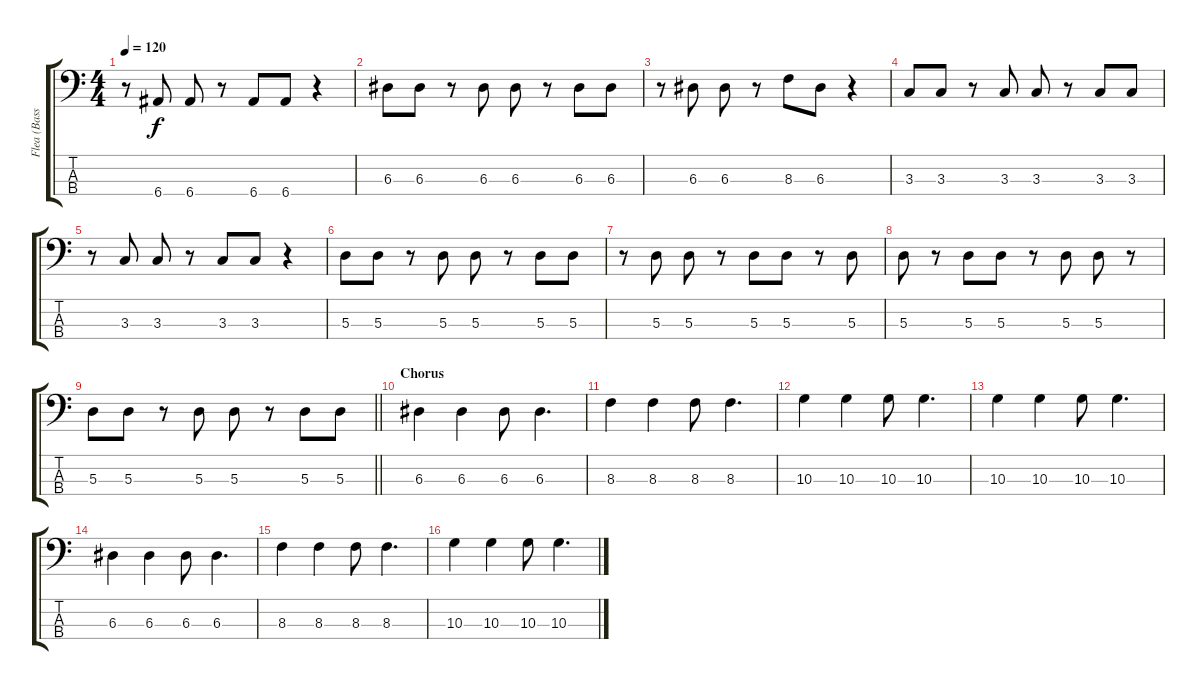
\track ("Flea (Bass)" "Flea (Bass") {instrument electricbassfinger}
\staff {score tabs}
\tuning (G2 D2 A1 E1) {hide}
\ts (4 4)
\tempo 120
\clef f4
\ks c
r.8{dy f} 6.4.8 6.4.8 r.8 6.4.8 6.4.8 r.4 |
6.3.8 6.3.8 r.8 6.3.8 6.3.8 r.8 6.3.8 6.3.8 |
r.8 6.3.8 6.3.8 r.8 8.3.8 6.3.8 r.4 |
3.3.8 3.3.8 r.8 3.3.8 3.3.8 r.8 3.3.8 3.3.8 |
r.8 3.3.8 3.3.8 r.8 3.3.8 3.3.8 r.4 |
5.3.8 5.3.8 r.8 5.3.8 5.3.8 r.8 5.3.8 5.3.8 |
r.8 5.3.8 5.3.8 r.8 5.3.8 5.3.8 r.8 5.3.8 |
5.3.8 r.8 5.3.8 5.3.8 r.8 5.3.8 5.3.8 r.8 |
\barLineRight lightlight
5.3.8 5.3.8 r.8 5.3.8 5.3.8 r.8 5.3.8 5.3.8 |
\section ("" "Chorus")
6.3.4 6.3.4 6.3.8 6.3.4{d} |
8.3.4 8.3.4 8.3.8 8.3.4{d} |
10.3.4 10.3.4 10.3.8 10.3.4{d} |
10.3.4 10.3.4 10.3.8 10.3.4{d} |
6.3.4 6.3.4 6.3.8 6.3.4{d} |
8.3.4 8.3.4 8.3.8 8.3.4{d} |
10.3.4 10.3.4 10.3.8 10.3.4{d}
